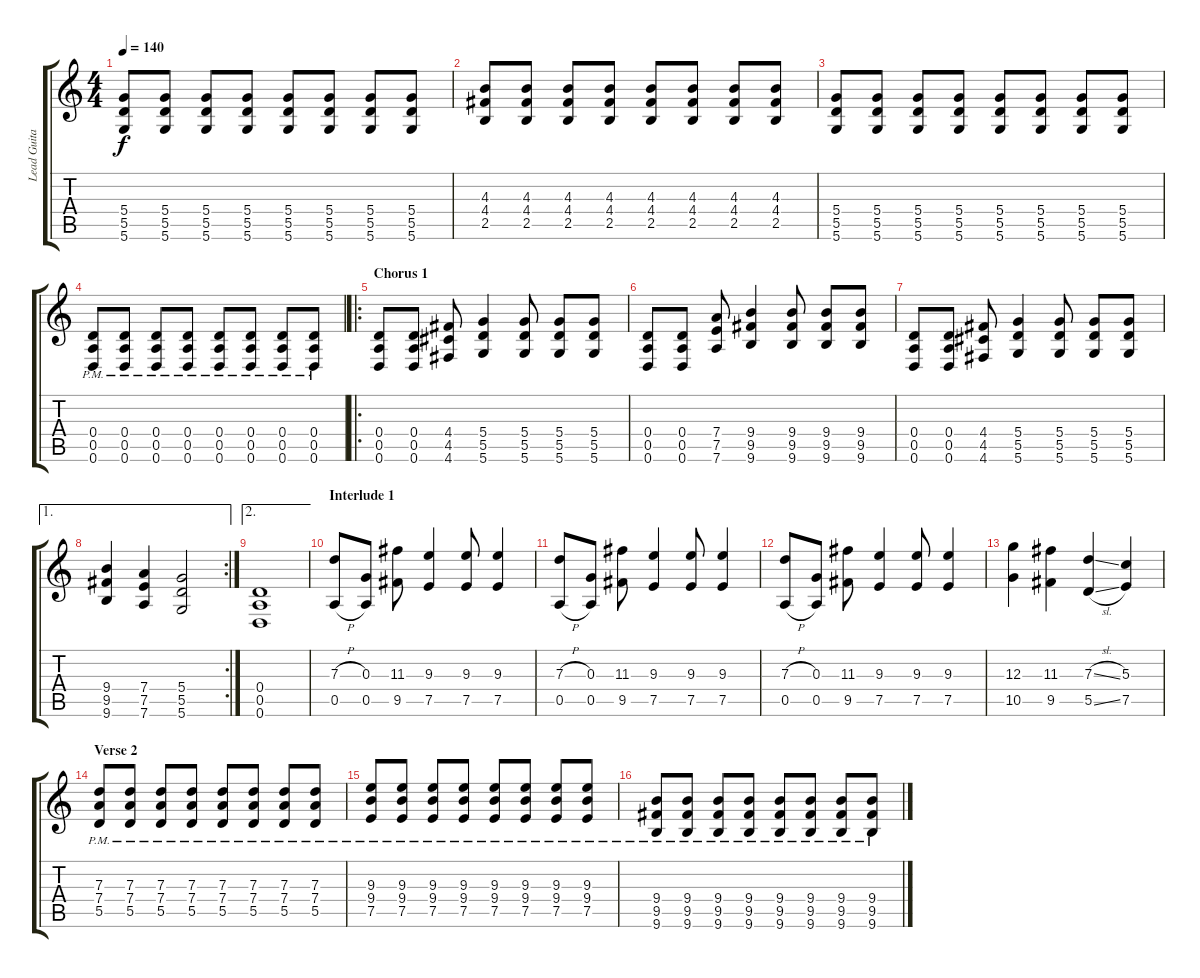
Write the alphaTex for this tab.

\track ("Lead Guitar" "Lead Guita") {instrument distortionguitar}
\staff {score tabs}
\tuning (E4 B3 G3 D3 A2 D2) {hide}
\ts (4 4)
\tempo 140
\clef g2
\ks c
(5.4 5.5 5.6).8{dy f} (5.4 5.5 5.6).8 (5.4 5.5 5.6).8 (5.4 5.5 5.6).8 (5.4 5.5 5.6).8 (5.4 5.5 5.6).8 (5.4 5.5 5.6).8 (5.4 5.5 5.6).8 |
(4.3 4.4 2.5).8 (4.3 4.4 2.5).8 (4.3 4.4 2.5).8 (4.3 4.4 2.5).8 (4.3 4.4 2.5).8 (4.3 4.4 2.5).8 (4.3 4.4 2.5).8 (4.3 4.4 2.5).8 |
(5.4 5.5 5.6).8 (5.4 5.5 5.6).8 (5.4 5.5 5.6).8 (5.4 5.5 5.6).8 (5.4 5.5 5.6).8 (5.4 5.5 5.6).8 (5.4 5.5 5.6).8 (5.4 5.5 5.6).8 |
(0.4{pm} 0.5{pm} 0.6{pm}).8 (0.4{pm} 0.5{pm} 0.6{pm}).8 (0.4{pm} 0.5{pm} 0.6{pm}).8 (0.4{pm} 0.5{pm} 0.6{pm}).8 (0.4{pm} 0.5{pm} 0.6{pm}).8 (0.4{pm} 0.5{pm} 0.6{pm}).8 (0.4{pm} 0.5{pm} 0.6{pm}).8 (0.4{pm} 0.5{pm} 0.6{pm}).8 |
\ro
\section ("" "Chorus 1")
(0.4 0.5 0.6).8 (0.4 0.5 0.6).8 (4.4 4.5 4.6).8 (5.4 5.5 5.6).4 (5.4 5.5 5.6).8 (5.4 5.5 5.6).8 (5.4 5.5 5.6).8 |
(0.4 0.5 0.6).8 (0.4 0.5 0.6).8 (7.4 7.5 7.6).8 (9.4 9.5 9.6).4 (9.4 9.5 9.6).8 (9.4 9.5 9.6).8 (9.4 9.5 9.6).8 |
(0.4 0.5 0.6).8 (0.4 0.5 0.6).8 (4.4 4.5 4.6).8 (5.4 5.5 5.6).4 (5.4 5.5 5.6).8 (5.4 5.5 5.6).8 (5.4 5.5 5.6).8 |
\ae 1
\rc 2
(9.4 9.5 9.6).4 (7.4 7.5 7.6).4 (5.4 5.5 5.6).2 |
\ae 2
(0.4 0.5 0.6).1 |
\section ("" "Interlude 1")
(7.3{h} 0.5{h}).8 (0.3 0.5).8 (11.3 9.5).8 (9.3 7.5).4 (9.3 7.5).8 (9.3 7.5).4 |
(7.3{h} 0.5{h}).8 (0.3 0.5).8 (11.3 9.5).8 (9.3 7.5).4 (9.3 7.5).8 (9.3 7.5).4 |
(7.3{h} 0.5{h}).8 (0.3 0.5).8 (11.3 9.5).8 (9.3 7.5).4 (9.3 7.5).8 (9.3 7.5).4 |
(12.3 10.5).4 (11.3 9.5).4 (7.3{sl} 5.5{sl}).4 (5.3 7.5).4 |
\section ("" "Verse 2")
(7.3{pm} 7.4{pm} 5.5{pm}).8 (7.3{pm} 7.4{pm} 5.5{pm}).8 (7.3{pm} 7.4{pm} 5.5{pm}).8 (7.3{pm} 7.4{pm} 5.5{pm}).8 (7.3{pm} 7.4{pm} 5.5{pm}).8 (7.3{pm} 7.4{pm} 5.5{pm}).8 (7.3{pm} 7.4{pm} 5.5{pm}).8 (7.3{pm} 7.4{pm} 5.5{pm}).8 |
(9.3{pm} 9.4{pm} 7.5{pm}).8 (9.3{pm} 9.4{pm} 7.5{pm}).8 (9.3{pm} 9.4{pm} 7.5{pm}).8 (9.3{pm} 9.4{pm} 7.5{pm}).8 (9.3{pm} 9.4{pm} 7.5{pm}).8 (9.3{pm} 9.4{pm} 7.5{pm}).8 (9.3{pm} 9.4{pm} 7.5{pm}).8 (9.3{pm} 9.4{pm} 7.5{pm}).8 |
(9.4{pm} 9.5{pm} 9.6{pm}).8 (9.4{pm} 9.5{pm} 9.6{pm}).8 (9.4{pm} 9.5{pm} 9.6{pm}).8 (9.4{pm} 9.5{pm} 9.6{pm}).8 (9.4{pm} 9.5{pm} 9.6{pm}).8 (9.4{pm} 9.5{pm} 9.6{pm}).8 (9.4{pm} 9.5{pm} 9.6{pm}).8 (9.4{pm} 9.5{pm} 9.6{pm}).8
